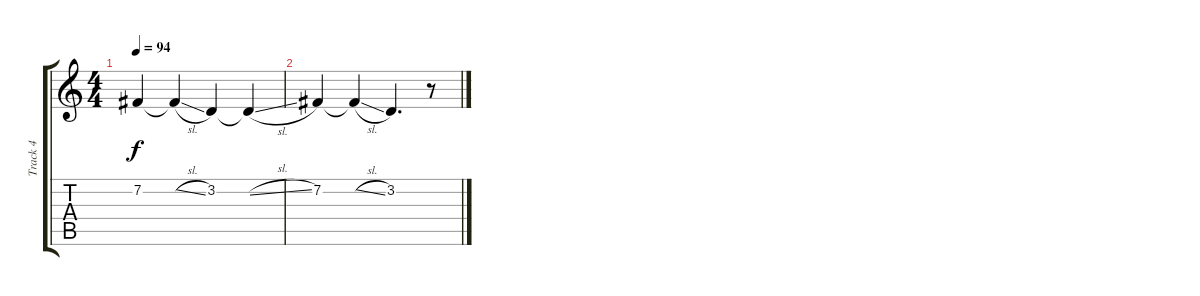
\track ("Track 4" "Track 4") {instrument tenorsax}
\staff {score tabs}
\tuning (E4 B3 G3 D3 A2 E2) {hide}
\ts (4 4)
\tempo 94
\clef g2
\ks c
7.2{t}.4{dy f} 7.2{sl t}.4 3.2.4 3.2{sl t}.4 |
7.2.4 7.2{sl t}.4 3.2.4{d} r.8
